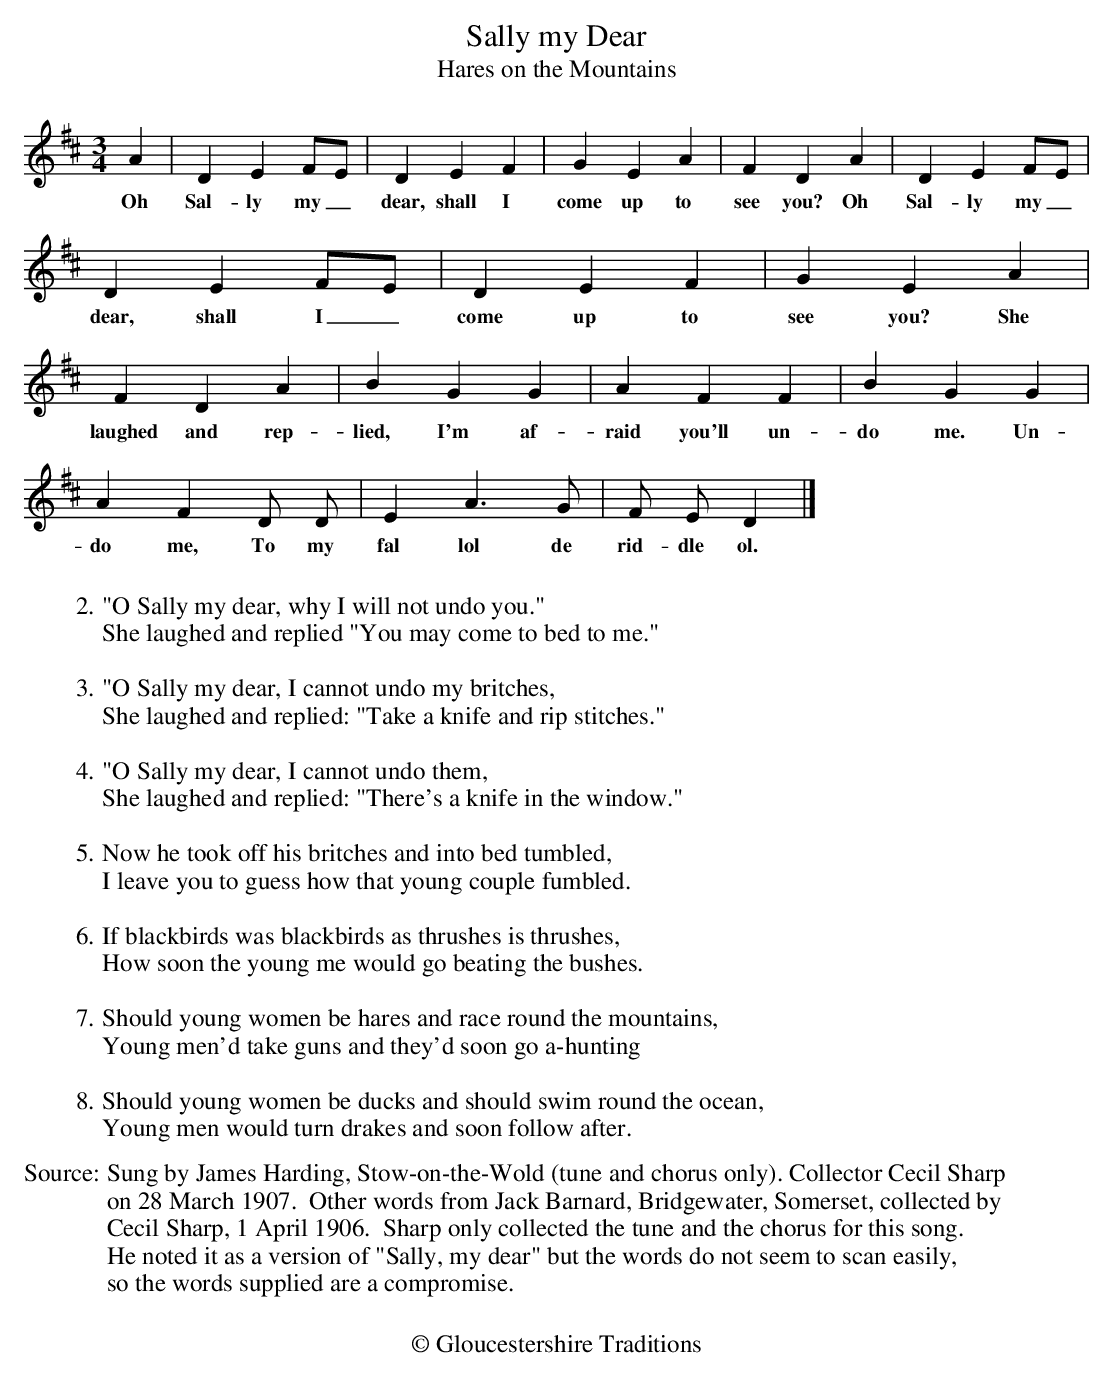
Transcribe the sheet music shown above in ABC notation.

X:1
T:Sally my Dear
T:Hares on the Mountains
M:3/4
L:1/8
K:D
A2        | D2 E2 FE | D2 E2 F2 |  G2 E2 A2 | F2 D2 A2 | D2 E2 FE |
w:Oh Sal-ly my_ dear, shall I come up to see you? Oh Sal-ly my_
D2 E2 FE  | D2 E2 F2 | G2 E2 A2 |  F2 D2 A2 | B2 G2 G2 | A2 F2 F2 | B2 G2 G2 |
w:dear, shall I_ come up to see you? She laughed and rep-lied, I'm af-raid you'll un-do me. Un-
A2 F2 D D | E2 A3 G  | F  E  D2 |]
w:do me, To my fal lol de rid-dle ol.
W:
W:2."O Sally my dear, why I will not undo you."
W:She laughed and replied "You may come to bed to me."
W:
W:3."O Sally my dear, I cannot undo my britches,
W:She laughed and replied: "Take a knife and rip stitches."
W:
W:4."O Sally my dear, I cannot undo them,
W:She laughed and replied: "There's a knife in the window."
W:
W:5.Now he took off his britches and into bed tumbled,
W:I leave you to guess how that young couple fumbled.
W:
W:6.If blackbirds was blackbirds as thrushes is thrushes,
W:How soon the young me would go beating the bushes.
W:
W:7.Should young women be hares and race round the mountains,
W:Young men'd take guns and they'd soon go a-hunting
W:
W:8.Should young women be ducks and should swim round the ocean,
W:Young men would turn drakes and soon follow after.
